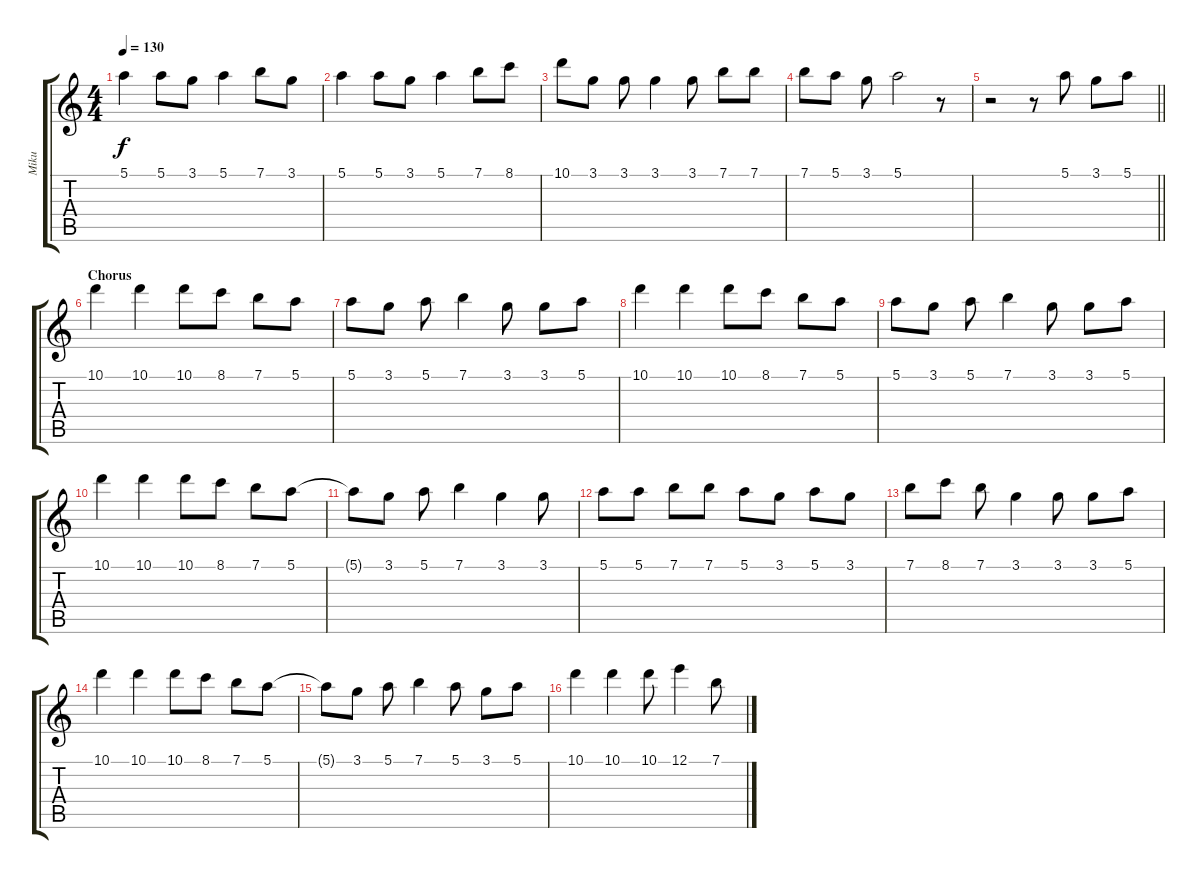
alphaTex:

\track ("Miku" "Miku") {instrument electricguitarjazz}
\staff {score tabs}
\tuning (E4 B3 G3 D3 A2 E2) {hide}
\ts (4 4)
\tempo 130
\clef g2
\ks c
5.1.4{dy f} 5.1.8 3.1.8 5.1.4 7.1.8 3.1.8 |
5.1.4 5.1.8 3.1.8 5.1.4 7.1.8 8.1.8 |
10.1.8 3.1.8 3.1.8 3.1.4 3.1.8 7.1.8 7.1.8 |
7.1.8 5.1.8 3.1.8 5.1.2 r.8 |
\barLineRight lightlight
r.2 r.8 5.1.8 3.1.8 5.1.8 |
\section ("" "Chorus")
10.1.4 10.1.4 10.1.8 8.1.8 7.1.8 5.1.8 |
5.1.8 3.1.8 5.1.8 7.1.4 3.1.8 3.1.8 5.1.8 |
10.1.4 10.1.4 10.1.8 8.1.8 7.1.8 5.1.8 |
5.1.8 3.1.8 5.1.8 7.1.4 3.1.8 3.1.8 5.1.8 |
10.1.4 10.1.4 10.1.8 8.1.8 7.1.8 5.1.8 |
5.1{t}.8 3.1.8 5.1.8 7.1.4 3.1.4 3.1.8 |
5.1.8 5.1.8 7.1.8 7.1.8 5.1.8 3.1.8 5.1.8 3.1.8 |
7.1.8 8.1.8 7.1.8 3.1.4 3.1.8 3.1.8 5.1.8 |
10.1.4 10.1.4 10.1.8 8.1.8 7.1.8 5.1.8 |
5.1{t}.8 3.1.8 5.1.8 7.1.4 5.1.8 3.1.8 5.1.8 |
10.1.4 10.1.4 10.1.8 12.1.4 7.1.8
